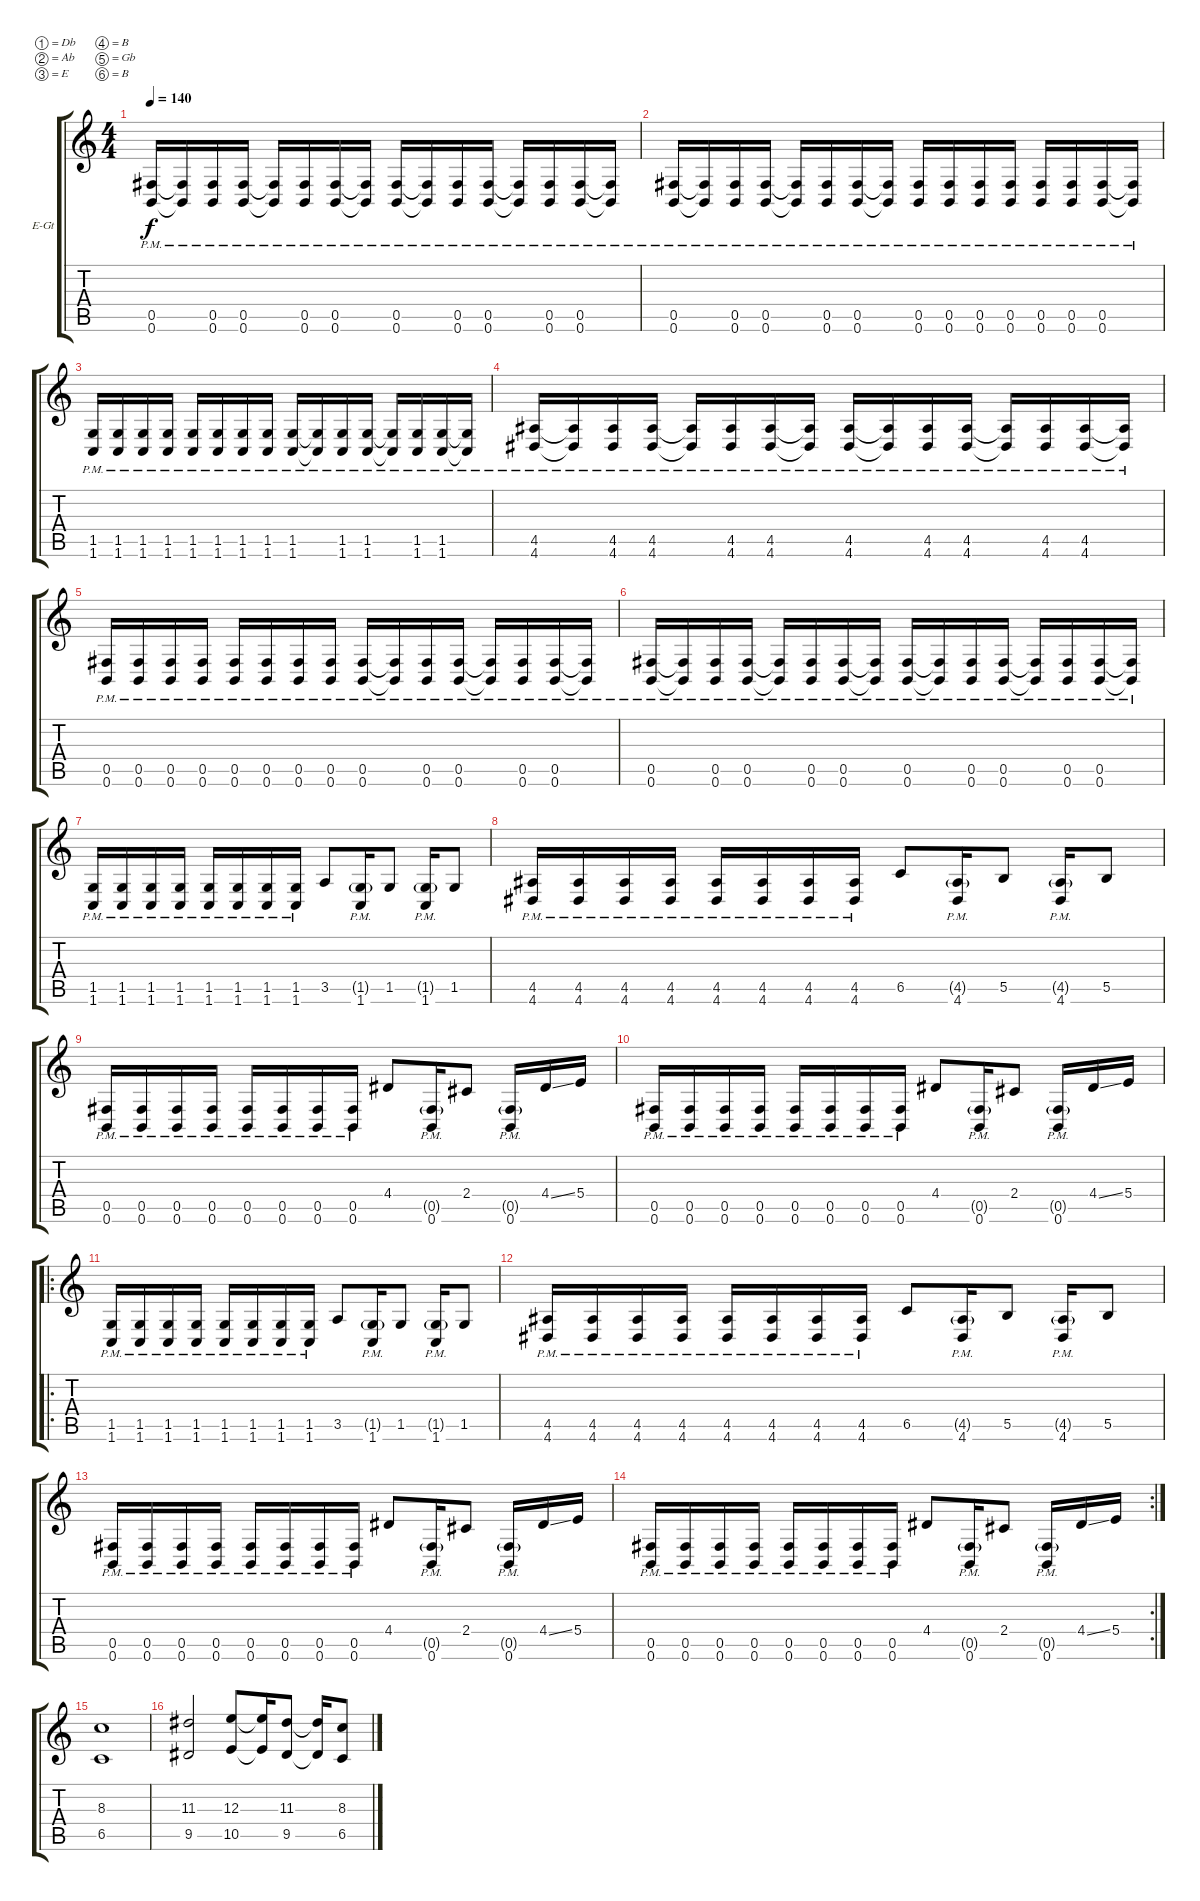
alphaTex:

\bracketExtendMode groupsimilarinstruments
\firstSystemTrackNameOrientation horizontal
\otherSystemsTrackNameOrientation horizontal
\track ("Solo Gtr." "E-Gt") {instrument distortionguitar}
\staff {score tabs}
\tuning (Db4 Ab3 E3 B2 Gb2 B1)
\ts (4 4)
\tempo 140
\clef g2
\ks c
(0.5{pm} 0.6{pm}).16{dy f} (0.5{pm t} 0.6{pm t}).16 (0.5{pm} 0.6{pm}).16 (0.5{pm} 0.6{pm}).16 (0.5{pm t} 0.6{pm t}).16 (0.5{pm} 0.6{pm}).16 (0.5{pm} 0.6{pm}).16 (0.5{pm t} 0.6{pm t}).16 (0.5{pm} 0.6{pm}).16 (0.5{pm t} 0.6{pm t}).16 (0.5{pm} 0.6{pm}).16 (0.5{pm} 0.6{pm}).16 (0.5{pm t} 0.6{pm t}).16 (0.5{pm} 0.6{pm}).16 (0.5{pm} 0.6{pm}).16 (0.5{pm t} 0.6{pm t}).16 |
(0.5{pm} 0.6{pm}).16 (0.5{pm t} 0.6{pm t}).16 (0.5{pm} 0.6{pm}).16 (0.5{pm} 0.6{pm}).16 (0.5{pm t} 0.6{pm t}).16 (0.5{pm} 0.6{pm}).16 (0.5{pm} 0.6{pm}).16 (0.5{pm t} 0.6{pm t}).16 (0.5{pm} 0.6{pm}).16 (0.6{pm} 0.5{pm}).16 (0.5{pm} 0.6{pm}).16 (0.5{pm} 0.6{pm}).16 (0.5{pm} 0.6{pm}).16 (0.5{pm} 0.6{pm}).16 (0.5{pm} 0.6{pm}).16 (0.5{pm t} 0.6{pm t}).16 |
(1.5{pm} 1.6{pm}).16 (1.5{pm} 1.6{pm}).16 (1.5{pm} 1.6{pm}).16 (1.5{pm} 1.6{pm}).16 (1.5{pm} 1.6{pm}).16 (1.5{pm} 1.6{pm}).16 (1.5{pm} 1.6{pm}).16 (1.5{pm} 1.6{pm}).16 (1.5{pm} 1.6{pm}).16 (1.5{pm t} 1.6{pm t}).16 (1.5{pm} 1.6{pm}).16 (1.5{pm} 1.6{pm}).16 (1.5{pm t} 1.6{pm t}).16 (1.5{pm} 1.6{pm}).16 (1.5{pm} 1.6{pm}).16 (1.5{pm t} 1.6{pm t}).16 |
(4.5{pm} 4.6{pm}).16 (4.5{pm t} 4.6{pm t}).16 (4.5{pm} 4.6{pm}).16 (4.5{pm} 4.6{pm}).16 (4.5{pm t} 4.6{pm t}).16 (4.5{pm} 4.6{pm}).16 (4.5{pm} 4.6{pm}).16 (4.5{pm t} 4.6{pm t}).16 (4.5{pm} 4.6{pm}).16 (4.5{pm t} 4.6{pm t}).16 (4.5{pm} 4.6{pm}).16 (4.5{pm} 4.6{pm}).16 (4.5{pm t} 4.6{pm t}).16 (4.5{pm} 4.6{pm}).16 (4.5{pm} 4.6{pm}).16 (4.5{pm t} 4.6{pm t}).16 |
(0.5{pm} 0.6{pm}).16 (0.5{pm} 0.6{pm}).16 (0.5{pm} 0.6{pm}).16 (0.5{pm} 0.6{pm}).16 (0.5{pm} 0.6{pm}).16 (0.5{pm} 0.6{pm}).16 (0.5{pm} 0.6{pm}).16 (0.5{pm} 0.6{pm}).16 (0.5{pm} 0.6{pm}).16 (0.5{pm t} 0.6{pm t}).16 (0.5{pm} 0.6{pm}).16 (0.5{pm} 0.6{pm}).16 (0.5{pm t} 0.6{pm t}).16 (0.5{pm} 0.6{pm}).16 (0.5{pm} 0.6{pm}).16 (0.5{pm t} 0.6{pm t}).16 |
(0.5{pm} 0.6{pm}).16 (0.5{pm t} 0.6{pm t}).16 (0.5{pm} 0.6{pm}).16 (0.5{pm} 0.6{pm}).16 (0.5{pm t} 0.6{pm t}).16 (0.5{pm} 0.6{pm}).16 (0.5{pm} 0.6{pm}).16 (0.5{pm t} 0.6{pm t}).16 (0.5{pm} 0.6{pm}).16 (0.5{pm t} 0.6{pm t}).16 (0.5{pm} 0.6{pm}).16 (0.5{pm} 0.6{pm}).16 (0.5{pm t} 0.6{pm t}).16 (0.5{pm} 0.6{pm}).16 (0.5{pm} 0.6{pm}).16 (0.5{pm t} 0.6{pm t}).16 |
(1.6{pm} 1.5{pm}).16 (1.6{pm} 1.5{pm}).16 (1.6{pm} 1.5{pm}).16 (1.6{pm} 1.5{pm}).16 (1.6{pm} 1.5{pm}).16 (1.6{pm} 1.5{pm}).16 (1.6{pm} 1.5{pm}).16 (1.6{pm} 1.5{pm}).16 3.5.8 (1.6{pm} 1.5{g pm}).16 1.5.8 (1.6{pm} 1.5{g pm}).16 1.5.8 |
(4.5{pm} 4.6).16 (4.5{pm} 4.6{pm}).16 (4.5{pm} 4.6{pm}).16 (4.5{pm} 4.6{pm}).16 (4.5{pm} 4.6{pm}).16 (4.5{pm} 4.6{pm}).16 (4.5{pm} 4.6{pm}).16 (4.5{pm} 4.6{pm}).16 6.5.8 (4.6{pm} 4.5{g pm}).16 5.5.8 (4.6{pm} 4.5{g pm}).16 5.5.8 |
(0.5{pm} 0.6{pm}).16 (0.5{pm} 0.6{pm}).16 (0.5{pm} 0.6{pm}).16 (0.5{pm} 0.6{pm}).16 (0.5{pm} 0.6{pm}).16 (0.5{pm} 0.6{pm}).16 (0.5{pm} 0.6{pm}).16 (0.5{pm} 0.6{pm}).16 4.4.8 (0.6{pm} 0.5{g pm}).16 2.4.8 (0.6{pm} 0.5{g pm}).16 4.4{ss}.16 5.4.16 |
(0.5{pm} 0.6{pm}).16 (0.5{pm} 0.6{pm}).16 (0.5{pm} 0.6{pm}).16 (0.5{pm} 0.6{pm}).16 (0.5{pm} 0.6{pm}).16 (0.5{pm} 0.6{pm}).16 (0.5{pm} 0.6{pm}).16 (0.5{pm} 0.6{pm}).16 4.4.8 (0.6{pm} 0.5{g pm}).16 2.4.8 (0.6{pm} 0.5{g pm}).16 4.4{ss}.16 5.4.16 |
\ro
(1.6{pm} 1.5{pm}).16 (1.6{pm} 1.5{pm}).16 (1.6{pm} 1.5{pm}).16 (1.6{pm} 1.5{pm}).16 (1.6{pm} 1.5{pm}).16 (1.6{pm} 1.5{pm}).16 (1.6{pm} 1.5{pm}).16 (1.6{pm} 1.5{pm}).16 3.5.8 (1.6{pm} 1.5{g pm}).16 1.5.8 (1.6{pm} 1.5{g pm}).16 1.5.8 |
(4.5{pm} 4.6).16 (4.5{pm} 4.6{pm}).16 (4.5{pm} 4.6{pm}).16 (4.5{pm} 4.6{pm}).16 (4.5{pm} 4.6{pm}).16 (4.5{pm} 4.6{pm}).16 (4.5{pm} 4.6{pm}).16 (4.5{pm} 4.6{pm}).16 6.5.8 (4.6{pm} 4.5{g pm}).16 5.5.8 (4.6{pm} 4.5{g pm}).16 5.5.8 |
(0.5{pm} 0.6{pm}).16 (0.5{pm} 0.6{pm}).16 (0.5{pm} 0.6{pm}).16 (0.5{pm} 0.6{pm}).16 (0.5{pm} 0.6{pm}).16 (0.5{pm} 0.6{pm}).16 (0.5{pm} 0.6{pm}).16 (0.5{pm} 0.6{pm}).16 4.4.8 (0.6{pm} 0.5{g pm}).16 2.4.8 (0.6{pm} 0.5{g pm}).16 4.4{ss}.16 5.4.16 |
\rc 2
(0.5{pm} 0.6{pm}).16 (0.5{pm} 0.6{pm}).16 (0.5{pm} 0.6{pm}).16 (0.5{pm} 0.6{pm}).16 (0.5{pm} 0.6{pm}).16 (0.5{pm} 0.6{pm}).16 (0.5{pm} 0.6{pm}).16 (0.5{pm} 0.6{pm}).16 4.4.8 (0.6{pm} 0.5{g pm}).16 2.4.8 (0.6{pm} 0.5{g pm}).16 4.4{ss}.16 5.4.16 |
(6.5 8.3).1 |
(9.5 11.3).2 (10.5 12.3).8 (10.5{t} 12.3{t}).16 (9.5 11.3).8 (9.5{t} 11.3{t}).16 (6.5 8.3).8
